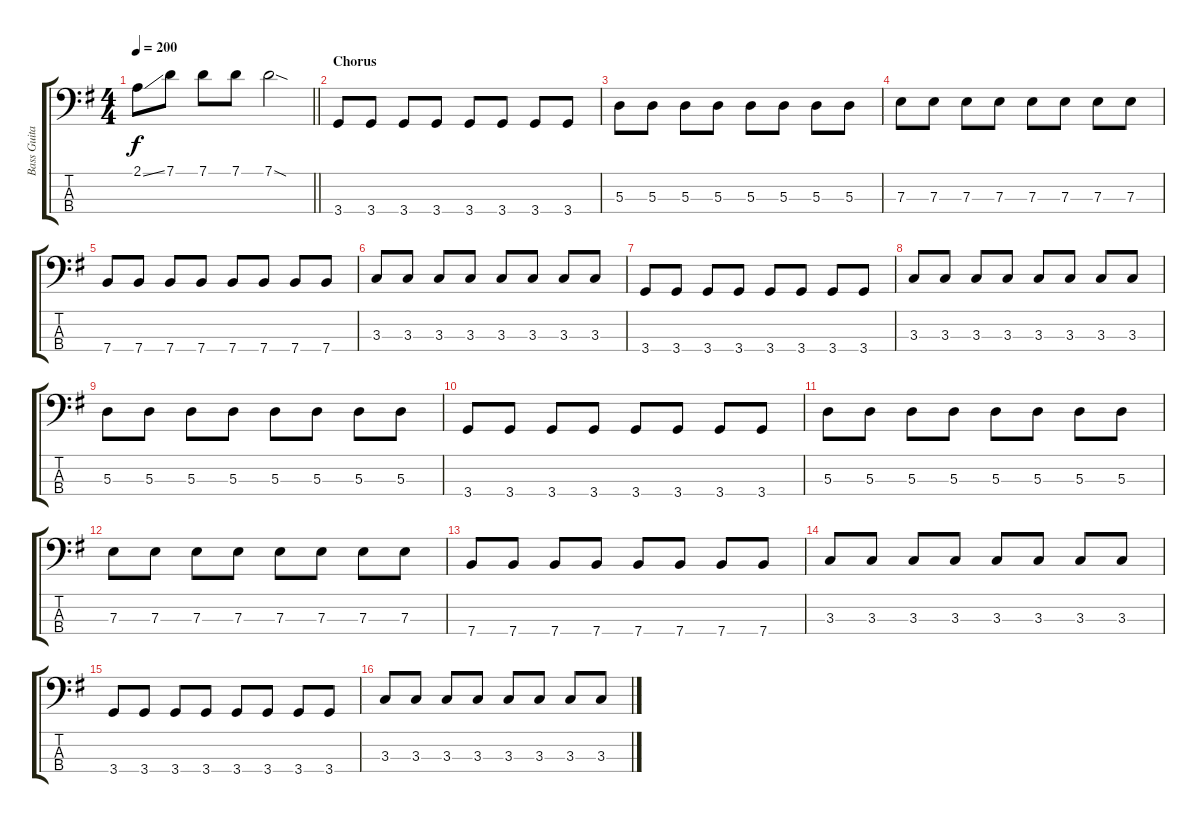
\track ("Bass Guitar" "Bass Guita") {instrument electricbasspick}
\staff {score tabs}
\tuning (G2 D2 A1 E1) {hide}
\ts (4 4)
\tempo 200
\clef f4
\barLineRight lightlight
\ks g
2.1{ss}.8{dy f} 7.1.8 7.1.8 7.1.8 7.1{sod}.2 |
\section ("" "Chorus")
3.4.8 3.4.8 3.4.8 3.4.8 3.4.8 3.4.8 3.4.8 3.4.8 |
5.3.8 5.3.8 5.3.8 5.3.8 5.3.8 5.3.8 5.3.8 5.3.8 |
7.3.8 7.3.8 7.3.8 7.3.8 7.3.8 7.3.8 7.3.8 7.3.8 |
7.4.8 7.4.8 7.4.8 7.4.8 7.4.8 7.4.8 7.4.8 7.4.8 |
3.3.8 3.3.8 3.3.8 3.3.8 3.3.8 3.3.8 3.3.8 3.3.8 |
3.4.8 3.4.8 3.4.8 3.4.8 3.4.8 3.4.8 3.4.8 3.4.8 |
3.3.8 3.3.8 3.3.8 3.3.8 3.3.8 3.3.8 3.3.8 3.3.8 |
5.3.8 5.3.8 5.3.8 5.3.8 5.3.8 5.3.8 5.3.8 5.3.8 |
3.4.8 3.4.8 3.4.8 3.4.8 3.4.8 3.4.8 3.4.8 3.4.8 |
5.3.8 5.3.8 5.3.8 5.3.8 5.3.8 5.3.8 5.3.8 5.3.8 |
7.3.8 7.3.8 7.3.8 7.3.8 7.3.8 7.3.8 7.3.8 7.3.8 |
7.4.8 7.4.8 7.4.8 7.4.8 7.4.8 7.4.8 7.4.8 7.4.8 |
3.3.8 3.3.8 3.3.8 3.3.8 3.3.8 3.3.8 3.3.8 3.3.8 |
3.4.8 3.4.8 3.4.8 3.4.8 3.4.8 3.4.8 3.4.8 3.4.8 |
3.3.8 3.3.8 3.3.8 3.3.8 3.3.8 3.3.8 3.3.8 3.3.8
